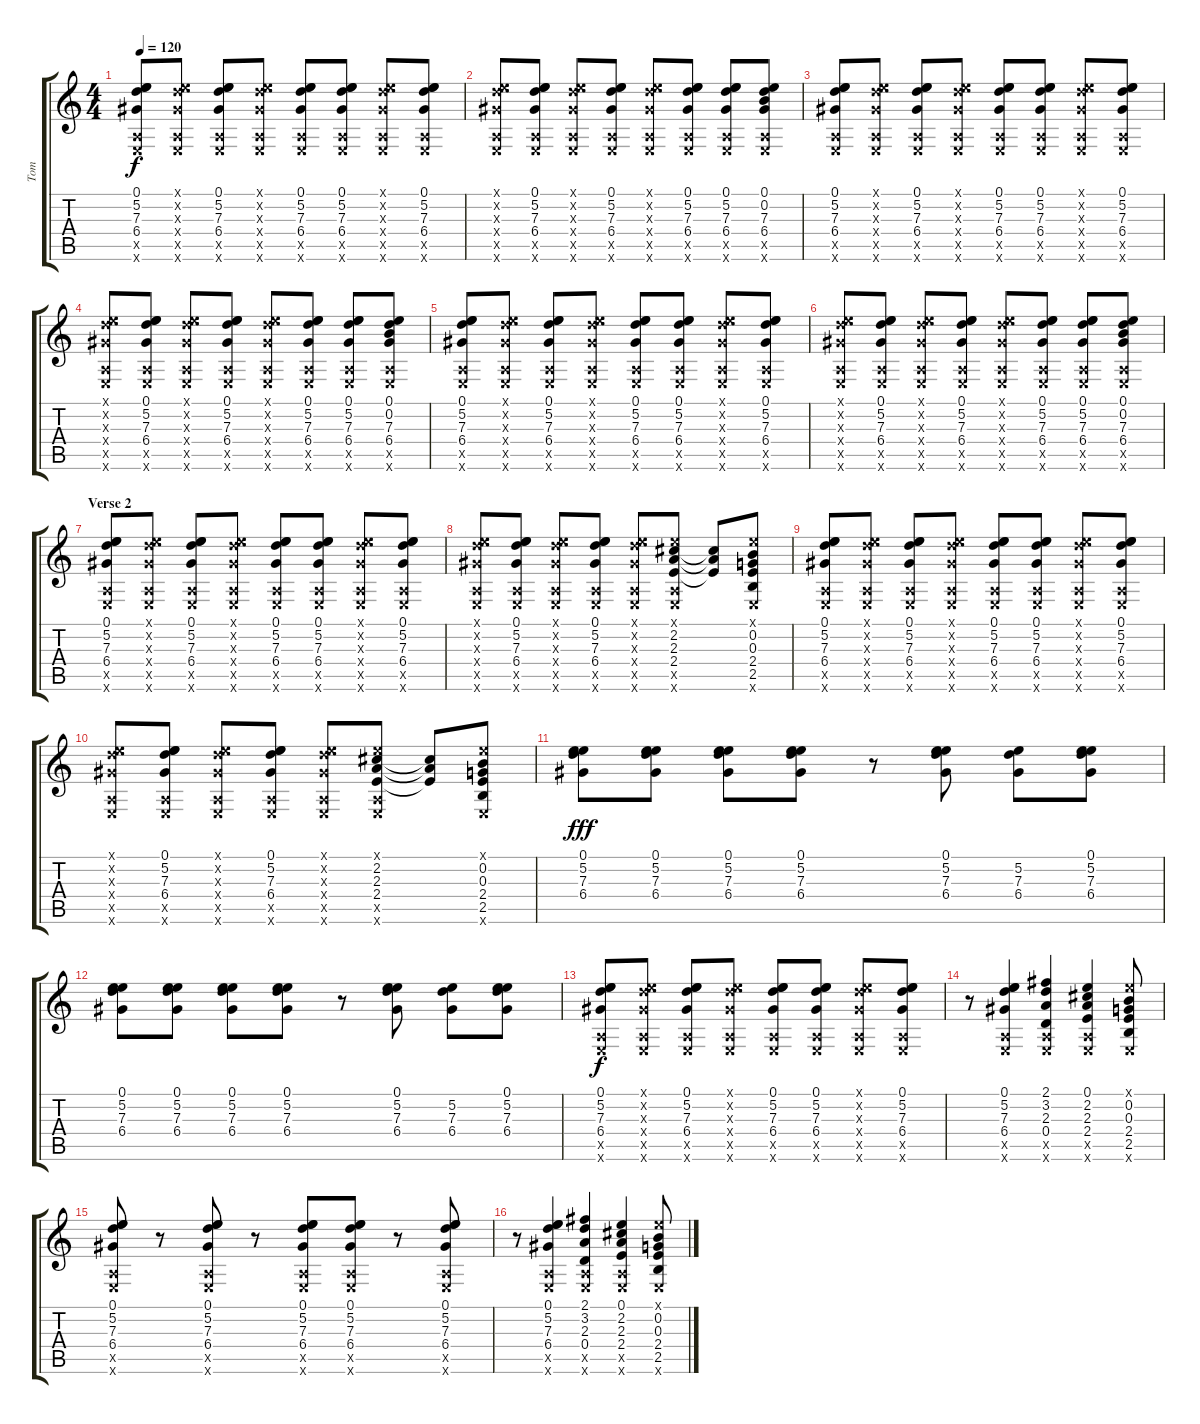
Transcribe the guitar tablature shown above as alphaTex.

\track ("Tom" "Tom") {instrument acousticguitarsteel}
\staff {score tabs}
\tuning (E4 B3 G3 D3 A2 E2) {hide}
\ts (4 4)
\tempo 120
\clef g2
\ks c
(0.1 5.2 7.3 6.4 0.5{x} 0.6{x}).8{dy f} (0.1{x} 5.2{x} 7.3{x} 6.4{x} 0.5{x} 0.6{x}).8 (0.1 5.2 7.3 6.4 0.5{x} 0.6{x}).8 (0.1{x} 5.2{x} 7.3{x} 6.4{x} 0.5{x} 0.6{x}).8 (0.1 5.2 7.3 6.4 0.5{x} 0.6{x}).8 (0.1 5.2 7.3 6.4 0.5{x} 0.6{x}).8 (0.1{x} 5.2{x} 7.3{x} 6.4{x} 0.5{x} 0.6{x}).8 (0.1 5.2 7.3 6.4 0.5{x} 0.6{x}).8 |
(0.1{x} 5.2{x} 7.3{x} 6.4{x} 0.5{x} 0.6{x}).8 (0.1 5.2 7.3 6.4 0.5{x} 0.6{x}).8 (0.1{x} 5.2{x} 7.3{x} 6.4{x} 0.5{x} 0.6{x}).8 (0.1 5.2 7.3 6.4 0.5{x} 0.6{x}).8 (0.1{x} 5.2{x} 7.3{x} 6.4{x} 0.5{x} 0.6{x}).8 (0.1 5.2 7.3 6.4 0.5{x} 0.6{x}).8 (0.1 5.2 7.3 6.4 0.5{x} 0.6{x}).8 (0.1 0.2 7.3 6.4 0.5{x} 0.6{x}).8 |
(0.1 5.2 7.3 6.4 0.5{x} 0.6{x}).8 (0.1{x} 5.2{x} 7.3{x} 6.4{x} 0.5{x} 0.6{x}).8 (0.1 5.2 7.3 6.4 0.5{x} 0.6{x}).8 (0.1{x} 5.2{x} 7.3{x} 6.4{x} 0.5{x} 0.6{x}).8 (0.1 5.2 7.3 6.4 0.5{x} 0.6{x}).8 (0.1 5.2 7.3 6.4 0.5{x} 0.6{x}).8 (0.1{x} 5.2{x} 7.3{x} 6.4{x} 0.5{x} 0.6{x}).8 (0.1 5.2 7.3 6.4 0.5{x} 0.6{x}).8 |
(0.1{x} 5.2{x} 7.3{x} 6.4{x} 0.5{x} 0.6{x}).8 (0.1 5.2 7.3 6.4 0.5{x} 0.6{x}).8 (0.1{x} 5.2{x} 7.3{x} 6.4{x} 0.5{x} 0.6{x}).8 (0.1 5.2 7.3 6.4 0.5{x} 0.6{x}).8 (0.1{x} 5.2{x} 7.3{x} 6.4{x} 0.5{x} 0.6{x}).8 (0.1 5.2 7.3 6.4 0.5{x} 0.6{x}).8 (0.1 5.2 7.3 6.4 0.5{x} 0.6{x}).8 (0.1 0.2 7.3 6.4 0.5{x} 0.6{x}).8 |
(0.1 5.2 7.3 6.4 0.5{x} 0.6{x}).8 (0.1{x} 5.2{x} 7.3{x} 6.4{x} 0.5{x} 0.6{x}).8 (0.1 5.2 7.3 6.4 0.5{x} 0.6{x}).8 (0.1{x} 5.2{x} 7.3{x} 6.4{x} 0.5{x} 0.6{x}).8 (0.1 5.2 7.3 6.4 0.5{x} 0.6{x}).8 (0.1 5.2 7.3 6.4 0.5{x} 0.6{x}).8 (0.1{x} 5.2{x} 7.3{x} 6.4{x} 0.5{x} 0.6{x}).8 (0.1 5.2 7.3 6.4 0.5{x} 0.6{x}).8 |
(0.1{x} 5.2{x} 7.3{x} 6.4{x} 0.5{x} 0.6{x}).8 (0.1 5.2 7.3 6.4 0.5{x} 0.6{x}).8 (0.1{x} 5.2{x} 7.3{x} 6.4{x} 0.5{x} 0.6{x}).8 (0.1 5.2 7.3 6.4 0.5{x} 0.6{x}).8 (0.1{x} 5.2{x} 7.3{x} 6.4{x} 0.5{x} 0.6{x}).8 (0.1 5.2 7.3 6.4 0.5{x} 0.6{x}).8 (0.1 5.2 7.3 6.4 0.5{x} 0.6{x}).8 (0.1 0.2 7.3 6.4 0.5{x} 0.6{x}).8 |
\section ("" "Verse 2")
(0.1 5.2 7.3 6.4 0.5{x} 0.6{x}).8 (0.1{x} 5.2{x} 7.3{x} 6.4{x} 0.5{x} 0.6{x}).8 (0.1 5.2 7.3 6.4 0.5{x} 0.6{x}).8 (0.1{x} 5.2{x} 7.3{x} 6.4{x} 0.5{x} 0.6{x}).8 (0.1 5.2 7.3 6.4 0.5{x} 0.6{x}).8 (0.1 5.2 7.3 6.4 0.5{x} 0.6{x}).8 (0.1{x} 5.2{x} 7.3{x} 6.4{x} 0.5{x} 0.6{x}).8 (0.1 5.2 7.3 6.4 0.5{x} 0.6{x}).8 |
(0.1{x} 5.2{x} 7.3{x} 6.4{x} 0.5{x} 0.6{x}).8 (0.1 5.2 7.3 6.4 0.5{x} 0.6{x}).8 (0.1{x} 5.2{x} 7.3{x} 6.4{x} 0.5{x} 0.6{x}).8 (0.1 5.2 7.3 6.4 0.5{x} 0.6{x}).8 (0.1{x} 5.2{x} 7.3{x} 6.4{x} 0.5{x} 0.6{x}).8 (0.1{x} 2.2 2.3 2.4 0.5{x} 0.6{x}).8 (2.2{t} 2.3{t} 2.4{t}).8 (0.1{x} 0.2 0.3 2.4 2.5 0.6{x}).8 |
(0.1 5.2 7.3 6.4 0.5{x} 0.6{x}).8 (0.1{x} 5.2{x} 7.3{x} 6.4{x} 0.5{x} 0.6{x}).8 (0.1 5.2 7.3 6.4 0.5{x} 0.6{x}).8 (0.1{x} 5.2{x} 7.3{x} 6.4{x} 0.5{x} 0.6{x}).8 (0.1 5.2 7.3 6.4 0.5{x} 0.6{x}).8 (0.1 5.2 7.3 6.4 0.5{x} 0.6{x}).8 (0.1{x} 5.2{x} 7.3{x} 6.4{x} 0.5{x} 0.6{x}).8 (0.1 5.2 7.3 6.4 0.5{x} 0.6{x}).8 |
(0.1{x} 5.2{x} 7.3{x} 6.4{x} 0.5{x} 0.6{x}).8 (0.1 5.2 7.3 6.4 0.5{x} 0.6{x}).8 (0.1{x} 5.2{x} 7.3{x} 6.4{x} 0.5{x} 0.6{x}).8 (0.1 5.2 7.3 6.4 0.5{x} 0.6{x}).8 (0.1{x} 5.2{x} 7.3{x} 6.4{x} 0.5{x} 0.6{x}).8 (0.1{x} 2.2 2.3 2.4 0.5{x} 0.6{x}).8 (2.2{t} 2.3{t} 2.4{t}).8 (0.1{x} 0.2 0.3 2.4 2.5 0.6{x}).8 |
(0.1 5.2 7.3 6.4).8{dy fff} (0.1 5.2 7.3 6.4).8 (0.1 5.2 7.3 6.4).8 (0.1 5.2 7.3 6.4).8 r.8 (0.1 5.2 7.3 6.4).8 (5.2 7.3 6.4).8 (0.1 5.2 7.3 6.4).8 |
(0.1 5.2 7.3 6.4).8 (0.1 5.2 7.3 6.4).8 (0.1 5.2 7.3 6.4).8 (0.1 5.2 7.3 6.4).8 r.8 (0.1 5.2 7.3 6.4).8 (5.2 7.3 6.4).8 (0.1 5.2 7.3 6.4).8 |
(0.1 5.2 7.3 6.4 0.5{x} 0.6{x}).8{dy f} (0.1{x} 5.2{x} 7.3{x} 6.4{x} 0.5{x} 0.6{x}).8 (0.1 5.2 7.3 6.4 0.5{x} 0.6{x}).8 (0.1{x} 5.2{x} 7.3{x} 6.4{x} 0.5{x} 0.6{x}).8 (0.1 5.2 7.3 6.4 0.5{x} 0.6{x}).8 (0.1 5.2 7.3 6.4 0.5{x} 0.6{x}).8 (0.1{x} 5.2{x} 7.3{x} 6.4{x} 0.5{x} 0.6{x}).8 (0.1 5.2 7.3 6.4 0.5{x} 0.6{x}).8 |
r.8 (0.1 5.2 7.3 6.4 0.5{x} 0.6{x}).4 (2.1 3.2 2.3 0.4 0.5{x} 0.6{x}).4 (0.1 2.2 2.3 2.4 0.5{x} 0.6{x}).4 (0.1{x} 0.2 0.3 2.4 2.5 0.6{x}).8 |
(0.1 5.2 7.3 6.4 0.5{x} 0.6{x}).8 r.8 (0.1 5.2 7.3 6.4 0.5{x} 0.6{x}).8 r.8 (0.1 5.2 7.3 6.4 0.5{x} 0.6{x}).8 (0.1 5.2 7.3 6.4 0.5{x} 0.6{x}).8 r.8 (0.1 5.2 7.3 6.4 0.5{x} 0.6{x}).8 |
r.8 (0.1 5.2 7.3 6.4 0.5{x} 0.6{x}).4 (2.1 3.2 2.3 0.4 0.5{x} 0.6{x}).4 (0.1 2.2 2.3 2.4 0.5{x} 0.6{x}).4 (0.1{x} 0.2 0.3 2.4 2.5 0.6{x}).8
